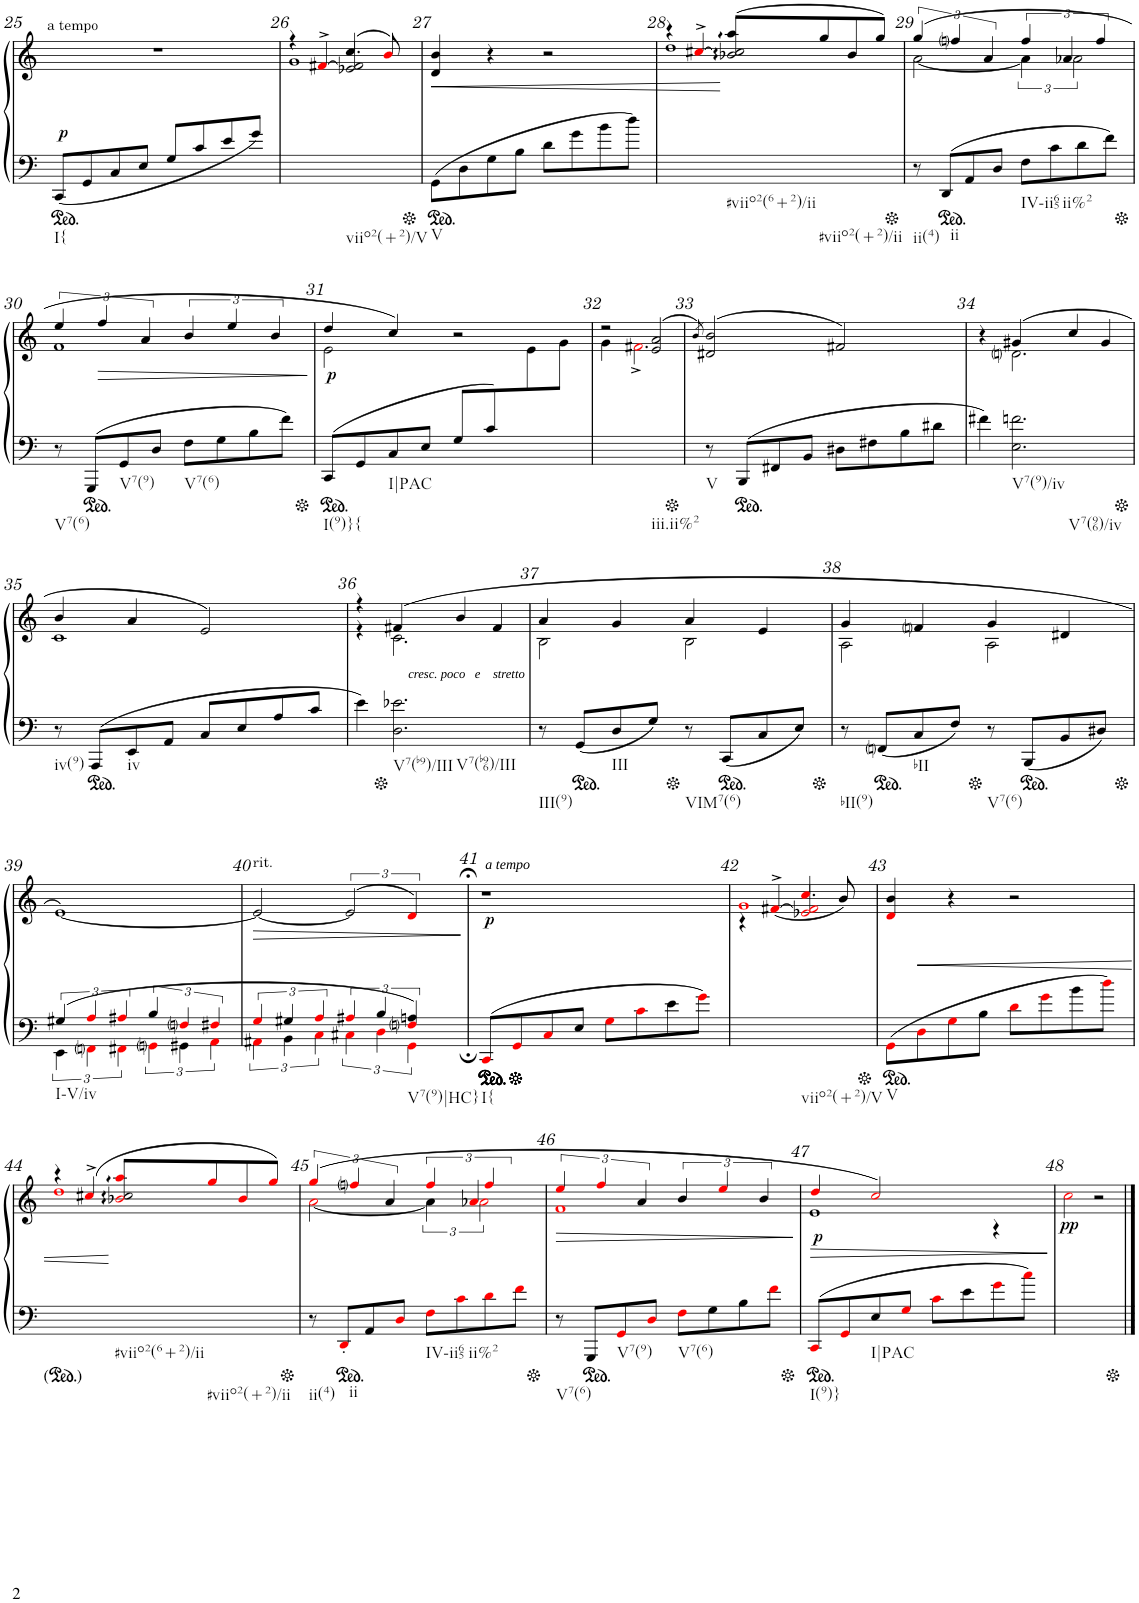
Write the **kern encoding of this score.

**kern	**kern	**dynam
*part1	*part1	*part1
*staff2	*staff1	*staff1/2
*I"Midi_1	*	*
!!LO:PB:g=z
*clefF4	*clefG2	*
*k[]	*k[]	*
*M4/4	*M4/4	*
*met(c)	*met(c)	*
=25	=25	=25
!	!LO:TX:a:t=a tempo	!
!LO:TX:b:t=I{	!	!
!	!	!LO:DY:a=2
8CC/L	1r	p
8GG/	.	.
8C/	.	.
8E/J	.	.
8G/L	.	.
8c/	.	.
8e/	.	.
8g/J	.	.
=26	=26	=26
*	*^	*
*	*	*^	*
2ryy	4r	2ryy	1g	.
.	[4f#X^i/	.	.	.
!LO:TX:b:t=viio2(+2)/V	!	!	!	!
2ryy	(4.cc/	2e-X/ 2f#/]	.	.
.	8bi/)	.	.	.
=27	=27	=27	=27	=27
*^	*	*	*	*
!LO:TX:b:t=V	!	!	!	!	!
!	!	!	!	!	!LO:HP:b
8GG\L	2ryy	4d/ 4b/	2ryy	2ryy	<
8D\	.	.	.	.	.
8G\	.	4r	.	.	.
8B\J	.	.	.	.	.
8d\L	2ryy	2r	2ryy	2ryy	.
8g\	.	.	.	.	.
8b\	.	.	.	.	.
8dd\J	.	.	.	.	.
*v	*v	*	*	*	*
=28	=28	=28	=28	=28
2ryy	4r	2ryy	1dd	.
.	[4cc#X^i/	.	.	.
!LO:TX:b:t=#viio2(6+2)/ii	!	!	!	!
!LO:TX:b:t=#viio2(+2)/ii	!	!	!	!
2ryy	(8aa/L	2b-X/ 2cc#/]	.	[
.	8gg/	.	.	.
.	8b-/	.	.	.
.	8gg/J)	.	.	.
*	*	*v	*v	*
=29	=29	=29	=29
!LO:TX:b:t=ii(4)	!	!	!
8r	(6gg/	[2a\	.
!LO:TX:b:t=ii	!	!	!
8DD/L	.	.	.
.	6ffnj/	.	.
8AA/	.	.	.
.	6a/	.	.
8D/J	.	.	.
!LO:TX:b:t=IV-ii65	!	!	!
8F\L	6ff/	6a\]	.
!LO:TX:b:t=ii%2	!	!	!
8c\	.	.	.
.	6a-X/	3a-\	.
8d\	.	.	.
.	6ff/	.	.
8f\J	.	.	.
!!LO:LB:g=z	!!
=30	=30	=30	=30
!LO:TX:b:t=V7(6)	!	!	!
8r	6ee/	1f	.
8GGG/L	.	.	.
!	!	!	!LO:HP:b
.	6ff/	.	>
!LO:TX:b:t=V7(9)	!	!	!
8GG/	.	.	.
.	6a/	.	.
8D/J	.	.	.
!LO:TX:b:t=V7(6)	!	!	!
8F\L	6b/	.	.
8G\	.	.	.
.	6ee/	.	.
8B\	.	.	.
.	6b/	.	.
8f\J	.	.	.
*	*v	*v	*
.	.	]
=31	=31	=31
*	*^	*
*	*	*^	*
!LO:TX:b:t=I(9)}{	!	!	!	!
!	!	!	!	!LO:DY:b
8CC/L	4dd/	2e\	2.ryy	p
8GG/	.	.	.	.
!LO:TX:b:t=I|PAC	!	!	!	!
8C/	4cc/)	.	.	.
8E/J	.	.	.	.
8G/L	2r	2ryy	.	.
8c/	.	.	.	.
4ryy	.	.	8e\	.
.	.	.	8g\J	.
*	*	*v	*v	*
=32	=32	=32	=32
2ryy	2r	4g\	.
.	.	2.f#X^i\	.
!LO:TX:b:t=iii.ii%2	!	!	!
2ryy	(2e/ 2a/	.	.
=33	=33	=33	=33
.	8qb/)	.	.
!LO:TX:b:t=V	!	!	!
8r	(>2d#X/ 2b/	2ryy	.
8BBB/L	.	.	.
8FF#X/	.	.	.
8BB/J	.	.	.
8D#X\L	2f#X/)	2ryy	.
8F#X\	.	.	.
8B\	.	.	.
8d#X\J	.	.	.
=34	=34	=34	=34
4f#X\	4r	4ryy	.
!LO:TX:b:t=V7(9)/iv	!	!	!
!LO:TX:b:t=V7(96)/iv	!	!	!
2.E\ 2.fn\	(4g#X/	2.dnj\	.
.	4cc/	.	.
.	4g#/	.	.
!!LO:LB:g=z	!!
=35	=35	=35	=35
!LO:TX:b:t=iv(9)	!	!	!
8r	4b/	1c	.
8AAA/L	.	.	.
!LO:TX:b:t=iv	!	!	!
8EE/	4a/	.	.
8AA/J	.	.	.
8C/L	2e/)	.	.
8E/	.	.	.
8A/	.	.	.
8c/J	.	.	.
=36	=36	=36	=36
!LO:TX:a:i:t=cresc. poco   e    stretto	!	!	!
4e\	4r	4r	.
!LO:TX:b:t=V7(b9)/III	!	!	!
!LO:TX:b:t=V7(b96)/III	!	!	!
2.D\ 2.e-X\	(4f#X/	2.c\	.
.	4b/	.	.
.	4f#/	.	.
=37	=37	=37	=37
!LO:TX:b:t=III(9)	!	!	!
8r	4a/	2B\	.
8GG/L	.	.	.
!LO:TX:b:t=III	!	!	!
8D/	4g/	.	.
8G/J	.	.	.
!LO:TX:b:t=VIM7(6)	!	!	!
8r	4a/	2B\	.
8CC/L	.	.	.
8C/	4e/	.	.
8E/J	.	.	.
=38	=38	=38	=38
!LO:TX:b:t=bII(9)	!	!	!
8r	4g/	2A\	.
8FFnj/L	.	.	.
!LO:TX:b:t=bII	!	!	!
8C/	4fnj/	.	.
8F/J	.	.	.
!LO:TX:b:t=V7(6)	!	!	!
8r	4g/	2A\	.
8BBB/L	.	.	.
8BB/	4d#X/	.	.
8D#X/J	.	.	.
!!LO:LB:g=z
=39	=39	=39	=39
*^	*	*^	*
!LO:TX:b:t=I-V/iv	!	!	!	!	!
6G#X/	6EE\	[1e)	2ryy	1ryy	.
6Ai/	6FFnji\	.	.	.	.
6A#Xi/	6FF#Xi\	.	.	.	.
6B/	6GGnji\	.	2ryy	.	.
6Fnji/	6GG#X\	.	.	.	.
6F#Xi/	6AAi\	.	.	.	.
=40	=40	=40	=40	=40	=40
!	!	!LO:TX:a:t=rit.	!	!	!
!	!	!	!	!	!LO:HP:b
6Gi/	6AA#Xi\	2e/_	2ryy	1ryy	>
6G#X/	6BB\	.	.	.	.
6Ai/	6Ci\	.	.	.	.
6A#Xi/	6C#Xi\	(>3e/]	2ryy	.	.
6B/	6Di\	.	.	.	.
!LO:TX:b:t=V7(9)|HC}	!	!	!	!	!
6Fnji/ 6An/	6GGi\	6di/)	.	.	.
*v	*v	*	*	*	*
*	*v	*v	*v	*
.	.	]
!	!LO:TX:a:i:t=a tempo	!
=41	=41	=41
*^	*^	*
*	*	*	*^	*
!LO:TX:b:t=I{	!	!	!	!	!
!	!	!	!	!	!LO:DY:a=2
8CCi/L	2ryy	1r	2ryy	1ryy	p
8GGi/	.	.	.	.	.
8Ci/	.	.	.	.	.
8E/J	.	.	.	.	.
8Gi\L	2ryy	.	2ryy	.	.
8ci\	.	.	.	.	.
8e\	.	.	.	.	.
8gi\J	.	.	.	.	.
=42	=42	=42	=42	=42	=42
!LO:TX:b:t=viio2(+2)/V	!	!	!	!	!
1ryy	2ryy	1gi	4r	2ryy	.
.	.	.	([4f#X^i/	.	.
.	2ryy	.	4.cci/	2e-Xi/ 2f#i/]	.
.	.	.	8b/)	.	.
=43	=43	=43	=43	=43	=43
!LO:TX:b:t=V	!	!	!	!	!
8GGi\L	2ryy	4di/ 4b/	2ryy	1ryy	.
8Di\	.	.	.	.	.
8Gi\	.	4r	.	.	.
8B\J	.	.	.	.	.
8di\L	2ryy	2r	2ryy	.	.
8gi\	.	.	.	.	.
8b\	.	.	.	.	.
8ddi\J	.	.	.	.	.
*v	*v	*	*	*	*
!!LO:LB:g=z	!!	!!
=44	=44	=44	=44	=44
2ryy	4r	2ryy	1ddi	.
.	(>4cc#X^i/	.	.	.
!LO:TX:b:t=#viio2(6+2)/ii	!	!	!	!
!LO:TX:b:t=#viio2(+2)/ii	!	!	!	!
2ryy	8aai/L	2b-Xi/ 2cc#/	.	.
.	8ggi/	.	.	.
.	8b-i/	.	.	.
.	8ggi/J)	.	.	.
=45	=45	=45	=45	=45
!LO:TX:b:t=ii(4)	!	!	!	!
8r	(>6ggi/	[2ai\	2ryy	.
!LO:TX:b:t=ii	!	!	!	!
8DD'i/L	.	.	.	.
.	6ffnji/	.	.	.
8AA/	.	.	.	.
.	6a/	.	.	.
8Di/J	.	.	.	.
!LO:TX:b:t=IV-ii65	!	!	!	!
8Fi\L	4ffi/	6a\]	6ryy	.
!LO:TX:b:t=ii%2	!	!	!	!
8ci\	.	.	.	.
.	.	3a-Xi\	6a-i/	.
8di\	4ffi/	.	.	.
.	.	.	6ryy	.
8fi\J	.	.	.	.
=46	=46	=46	=46	=46
!LO:TX:b:t=V7(6)	!	!	!	!
!	!	!	!	!LO:HP:b
8r	6eei/	1fi	2ryy	>
8GGG/L	.	.	.	.
.	6ffi/	.	.	.
!LO:TX:b:t=V7(9)	!	!	!	!
8GGi/	.	.	.	.
.	6a/	.	.	.
8Di/J	.	.	.	.
!LO:TX:b:t=V7(6)	!	!	!	!
8Fi\L	6b/	.	2ryy	.
8G\	.	.	.	.
.	6eei/	.	.	.
8B\	.	.	.	.
.	6b/	.	.	.
8fi\J	.	.	.	.
*	*v	*v	*v	*
.	.	]
=47	=47	=47
*	*^	*
*	*	*^	*
!LO:TX:b:t=I(9)}	!	!	!	!
!	!	!	!	!LO:DY:b
8CCi/L	1e	4ddi/	2ryy	p
8GGi/	.	.	.	.
!LO:TX:b:t=I|PAC	!	!	!	!
8E/	.	2cci/)	.	.
8Gi/J	.	.	.	.
8ci\L	.	.	2ryy	.
8e\	.	.	.	.
8gi\	.	4r	.	.
8cci\J	.	.	.	.
*	*v	*v	*v	*
=48	=48	=48
!	!	!LO:DY:b
1ryy	2cci\	pp
.	2r	.
==	==	==
*-	*-	*-
